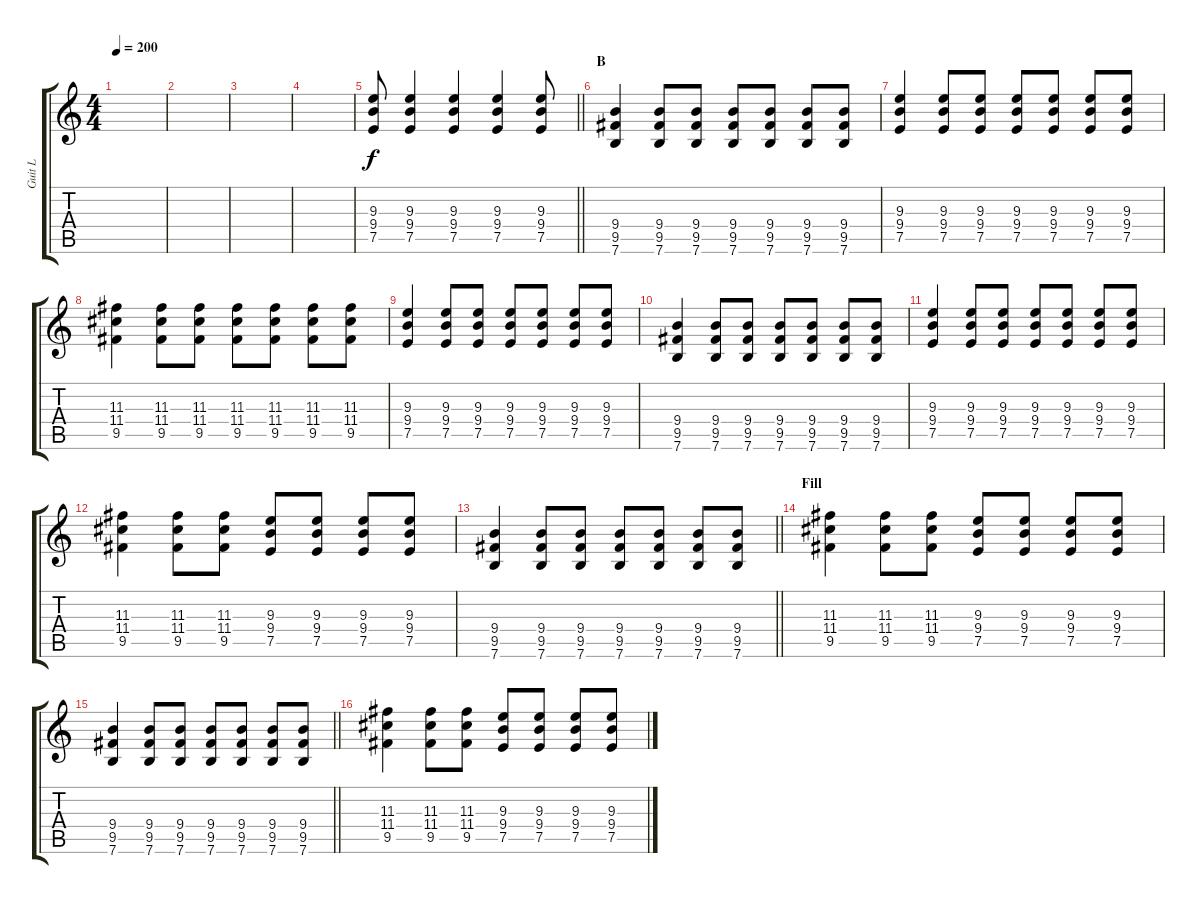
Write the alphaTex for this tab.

\track ("Guit L" "Guit L") {instrument distortionguitar}
\staff {score tabs}
\tuning (E4 B3 G3 D3 A2 E2) {hide}
\ts (4 4)
\tempo 200
\clef g2
\ks c
|
|
|
|
\barLineRight lightlight
(9.3 9.4 7.5).8 (9.3 9.4 7.5).4 (9.3 9.4 7.5).4 (9.3 9.4 7.5).4 (9.3 9.4 7.5).8 |
\section ("" "B")
(9.4 9.5 7.6).4 (9.4 9.5 7.6).8 (9.4 9.5 7.6).8 (9.4 9.5 7.6).8 (9.4 9.5 7.6).8 (9.4 9.5 7.6).8 (9.4 9.5 7.6).8 |
(9.3 9.4 7.5).4 (9.3 9.4 7.5).8 (9.3 9.4 7.5).8 (9.3 9.4 7.5).8 (9.3 9.4 7.5).8 (9.3 9.4 7.5).8 (9.3 9.4 7.5).8 |
(11.3 11.4 9.5).4 (11.3 11.4 9.5).8 (11.3 11.4 9.5).8 (11.3 11.4 9.5).8 (11.3 11.4 9.5).8 (11.3 11.4 9.5).8 (11.3 11.4 9.5).8 |
(9.3 9.4 7.5).4 (9.3 9.4 7.5).8 (9.3 9.4 7.5).8 (9.3 9.4 7.5).8 (9.3 9.4 7.5).8 (9.3 9.4 7.5).8 (9.3 9.4 7.5).8 |
(9.4 9.5 7.6).4 (9.4 9.5 7.6).8 (9.4 9.5 7.6).8 (9.4 9.5 7.6).8 (9.4 9.5 7.6).8 (9.4 9.5 7.6).8 (9.4 9.5 7.6).8 |
(9.3 9.4 7.5).4 (9.3 9.4 7.5).8 (9.3 9.4 7.5).8 (9.3 9.4 7.5).8 (9.3 9.4 7.5).8 (9.3 9.4 7.5).8 (9.3 9.4 7.5).8 |
(11.3 11.4 9.5).4 (11.3 11.4 9.5).8 (11.3 11.4 9.5).8 (9.3 9.4 7.5).8 (9.3 9.4 7.5).8 (9.3 9.4 7.5).8 (9.3 9.4 7.5).8 |
\barLineRight lightlight
(9.4 9.5 7.6).4 (9.4 9.5 7.6).8 (9.4 9.5 7.6).8 (9.4 9.5 7.6).8 (9.4 9.5 7.6).8 (9.4 9.5 7.6).8 (9.4 9.5 7.6).8 |
\section ("" "Fill")
(11.3 11.4 9.5).4 (11.3 11.4 9.5).8 (11.3 11.4 9.5).8 (9.3 9.4 7.5).8 (9.3 9.4 7.5).8 (9.3 9.4 7.5).8 (9.3 9.4 7.5).8 |
\barLineRight lightlight
(9.4 9.5 7.6).4 (9.4 9.5 7.6).8 (9.4 9.5 7.6).8 (9.4 9.5 7.6).8 (9.4 9.5 7.6).8 (9.4 9.5 7.6).8 (9.4 9.5 7.6).8 |
(11.3 11.4 9.5).4 (11.3 11.4 9.5).8 (11.3 11.4 9.5).8 (9.3 9.4 7.5).8 (9.3 9.4 7.5).8 (9.3 9.4 7.5).8 (9.3 9.4 7.5).8
